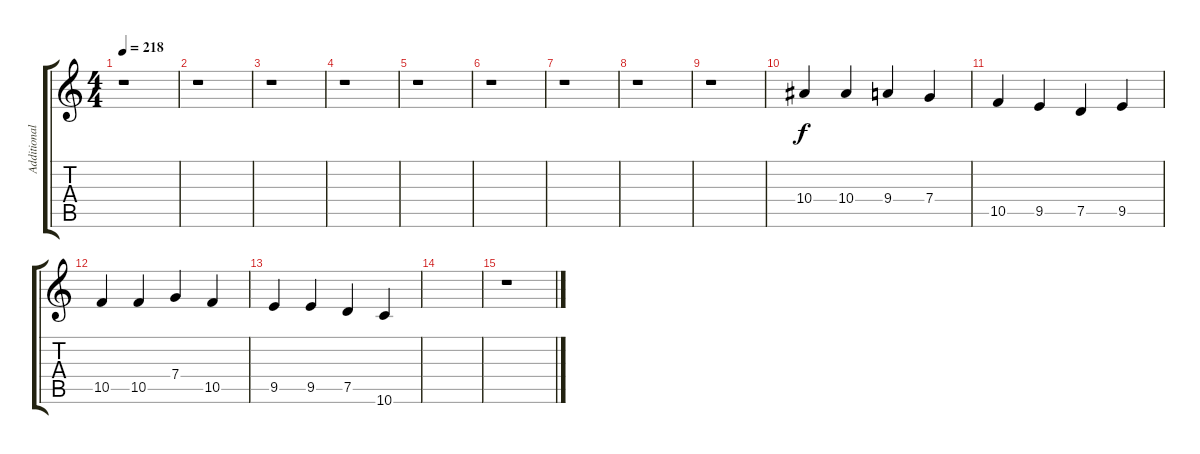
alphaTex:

\track ("Additional Guitars" "Additional") {instrument distortionguitar}
\staff {score tabs}
\tuning (D4 A3 F3 C3 G2 D2) {hide}
\ts (4 4)
\tempo 218
\clef g2
\ks c
r.1{dy ppp} |
r.1 |
r.1 |
r.1 |
r.1 |
r.1 |
r.1 |
r.1 |
r.1 |
10.4.4{dy f} 10.4.4 9.4.4 7.4.4 |
10.5.4 9.5.4 7.5.4 9.5.4 |
10.5.4 10.5.4 7.4.4 10.5.4 |
9.5.4 9.5.4 7.5.4 10.6.4 |
|
r.1
